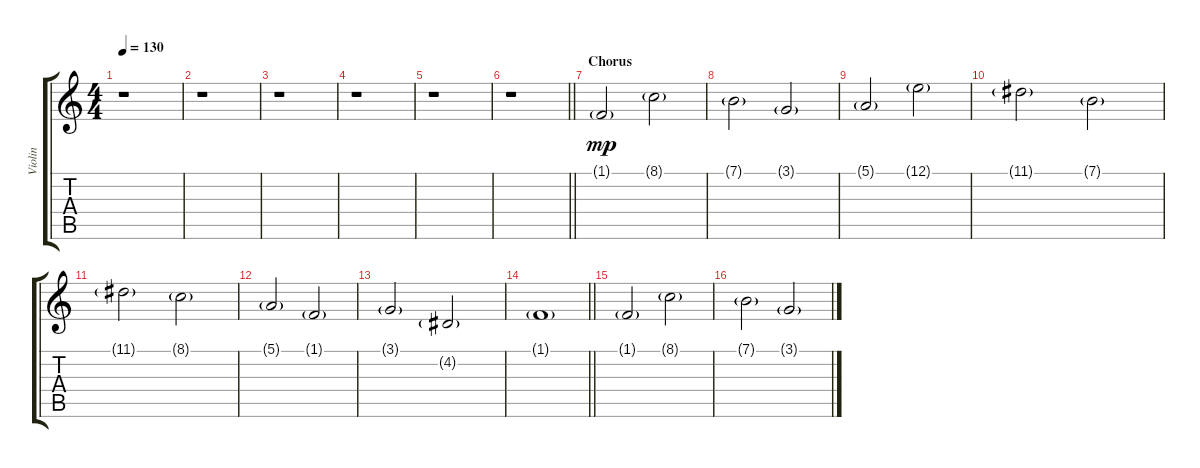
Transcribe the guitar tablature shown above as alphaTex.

\track ("Violin" "Violin") {instrument violin}
\staff {score tabs}
\tuning (E4 B3 G3 D3 A2 E2) {hide}
\ts (4 4)
\tempo 130
\clef g2
\ks c
r.1{dy f} |
r.1 |
r.1 |
r.1 |
r.1 |
\barLineRight lightlight
r.1 |
\section ("" "Chorus ")
1.1{g}.2{dy mp} 8.1{g}.2 |
7.1{g}.2 3.1{g}.2 |
5.1{g}.2 12.1{g}.2 |
11.1{g}.2 7.1{g}.2 |
11.1{g}.2 8.1{g}.2 |
5.1{g}.2 1.1{g}.2 |
3.1{g}.2 4.2{g}.2 |
\barLineRight lightlight
1.1{g}.1 |
1.1{g}.2 8.1{g}.2 |
7.1{g}.2 3.1{g}.2
